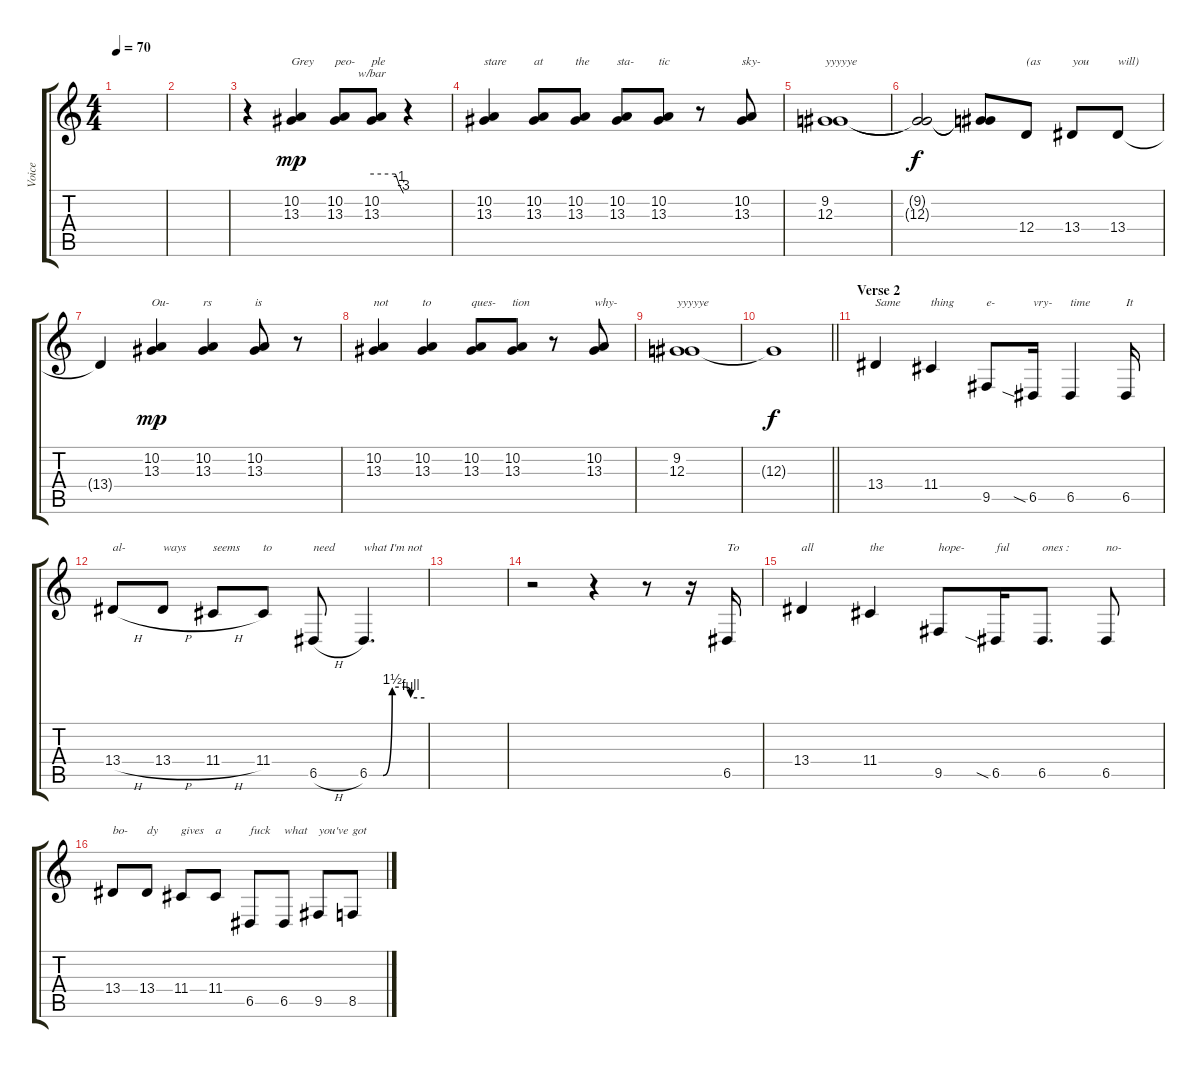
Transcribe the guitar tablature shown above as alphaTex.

\track ("Voice" "Voice") {instrument clarinet}
\staff {score tabs}
\tuning (E4 B3 G3 D3 A2 E2) {hide}
\ts (4 4)
\tempo 70
\clef g2
\ks c
|
|
r.4 (10.2 13.3).4{txt "Grey" dy mp} (10.2 13.3).8{txt "peo-"} (10.2 13.3).8{tbe (custom default 0 0 45 0 52 -4 60 -12) txt "ple"} r.4 |
(10.2 13.3).4{txt "stare"} (10.2 13.3).8{txt "at"} (10.2 13.3).8{txt "the"} (10.2 13.3).8{txt "sta-"} (10.2 13.3).8{txt "tic"} r.8 (10.2 13.3).8{txt "sky-"} |
(9.2 12.3).1{txt "yyyyye"} |
(9.2{t} 12.3{t}).2{dy f} (9.2{t} 12.3{t}).8 12.4.8{txt "(as"} 13.4.8{txt "you"} 13.4.8{txt "will)"} |
13.4{t}.4 (10.2 13.3).4{txt "Ou-" dy mp} (10.2 13.3).4{txt "rs"} (10.2 13.3).8{txt "is"} r.8 |
(10.2 13.3).4{txt "not"} (10.2 13.3).4{txt "to"} (10.2 13.3).8{txt "ques-"} (10.2 13.3).8{txt "tion"} r.8 (10.2 13.3).8{txt "why-"} |
(9.2 12.3).1{txt "yyyyye"} |
\barLineRight lightlight
12.3{t}.1{dy f} |
\section ("" "Verse 2")
13.4.4{txt "Same"} 11.4.4{txt "thing"} 9.5.8{txt "e-"} 6.5{sia}.16{txt "vry-"} 6.5.4{txt "time"} 6.5.16{txt "It"} |
13.4{h}.8{txt "al-"} 13.4{h}.8{txt "ways"} 11.4{h}.8{txt "seems"} 11.4.8{txt "to"} 6.5{h}.8{txt "need"} 6.5{be (custom 0 0 15 0 25 6 40 6 45 4 60 4)}.4{d txt "what I'm not"} |
|
r.2 r.4 r.8 r.16 6.5.16{txt "To"} |
13.4.4{txt "all"} 11.4.4{txt "the"} 9.5.8{txt "hope-"} 6.5{sia}.16{txt "ful"} 6.5.8{d txt "ones :"} 6.5.8{txt "no-"} |
13.4.8{txt "bo-"} 13.4.8{txt "dy"} 11.4.8{txt "gives"} 11.4.8{txt "a"} 6.5.8{txt "fuck"} 6.5.8{txt "what"} 9.5.8{txt "you've"} 8.5.8{txt "got"}
